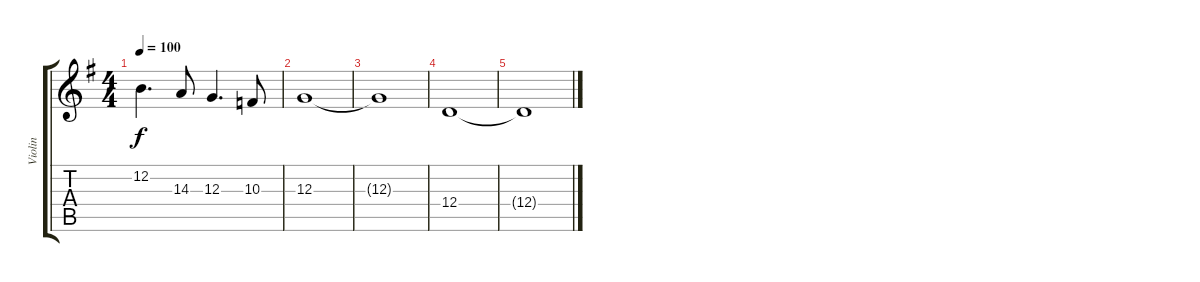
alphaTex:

\track ("Violin" "Violin") {instrument violin}
\staff {score tabs}
\tuning (E4 B3 G3 D3 A2 E2) {hide}
\ts (4 4)
\tempo 100
\clef g2
\ks g
12.2.4{d dy f} 14.3.8 12.3.4{d} 10.3.8 |
12.3.1 |
12.3{t}.1 |
12.4.1{volume 5} |
12.4{t}.1
